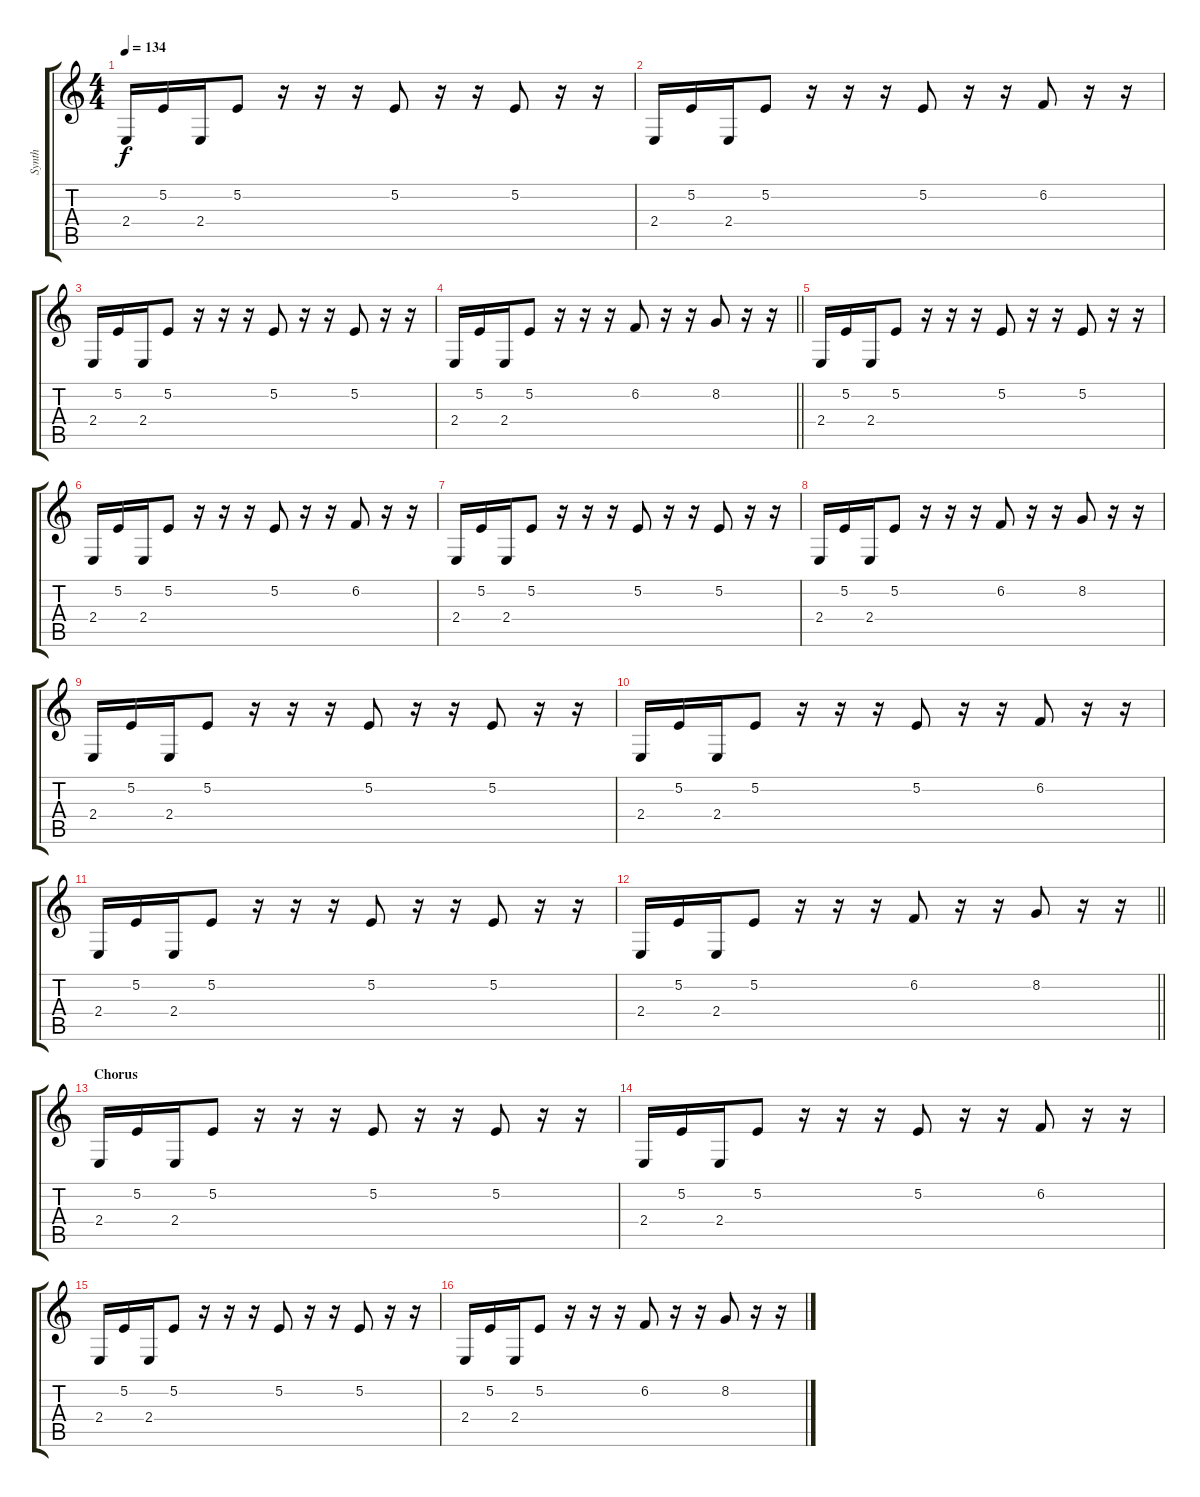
\track ("Synth" "Synth") {instrument lead2sawtooth}
\staff {score tabs}
\tuning (E4 B3 G3 D3 A2 E2) {hide}
\ts (4 4)
\section ("" "")
\tempo 134
\clef g2
\ks c
2.4.16{dy f volume 6} 5.2.16 2.4.16 5.2.8 r.16 r.16 r.16 5.2.8 r.16 r.16 5.2.8 r.16 r.16 |
2.4.16 5.2.16 2.4.16 5.2.8 r.16 r.16 r.16 5.2.8 r.16 r.16 6.2.8 r.16 r.16 |
2.4.16 5.2.16 2.4.16 5.2.8 r.16 r.16 r.16 5.2.8 r.16 r.16 5.2.8 r.16 r.16 |
\barLineRight lightlight
2.4.16 5.2.16 2.4.16 5.2.8 r.16 r.16 r.16 6.2.8 r.16 r.16 8.2.8 r.16 r.16 |
\section ("" "")
2.4.16 5.2.16 2.4.16 5.2.8 r.16 r.16 r.16 5.2.8 r.16 r.16 5.2.8 r.16 r.16 |
2.4.16 5.2.16 2.4.16 5.2.8 r.16 r.16 r.16 5.2.8 r.16 r.16 6.2.8 r.16 r.16 |
2.4.16 5.2.16 2.4.16 5.2.8 r.16 r.16 r.16 5.2.8 r.16 r.16 5.2.8 r.16 r.16 |
2.4.16 5.2.16 2.4.16 5.2.8 r.16 r.16 r.16 6.2.8 r.16 r.16 8.2.8 r.16 r.16 |
2.4.16{volume 16} 5.2.16 2.4.16 5.2.8 r.16 r.16 r.16 5.2.8 r.16 r.16 5.2.8 r.16 r.16 |
2.4.16 5.2.16 2.4.16 5.2.8 r.16 r.16 r.16 5.2.8 r.16 r.16 6.2.8 r.16 r.16 |
2.4.16 5.2.16 2.4.16 5.2.8 r.16 r.16 r.16 5.2.8 r.16 r.16 5.2.8 r.16 r.16 |
\barLineRight lightlight
2.4.16 5.2.16 2.4.16 5.2.8 r.16 r.16 r.16 6.2.8 r.16 r.16 8.2.8 r.16 r.16 |
\section ("" "Chorus")
2.4.16 5.2.16 2.4.16 5.2.8 r.16 r.16 r.16 5.2.8 r.16 r.16 5.2.8 r.16 r.16 |
2.4.16 5.2.16 2.4.16 5.2.8 r.16 r.16 r.16 5.2.8 r.16 r.16 6.2.8 r.16 r.16 |
2.4.16 5.2.16 2.4.16 5.2.8 r.16 r.16 r.16 5.2.8 r.16 r.16 5.2.8 r.16 r.16 |
2.4.16 5.2.16 2.4.16 5.2.8 r.16 r.16 r.16 6.2.8 r.16 r.16 8.2.8 r.16 r.16
